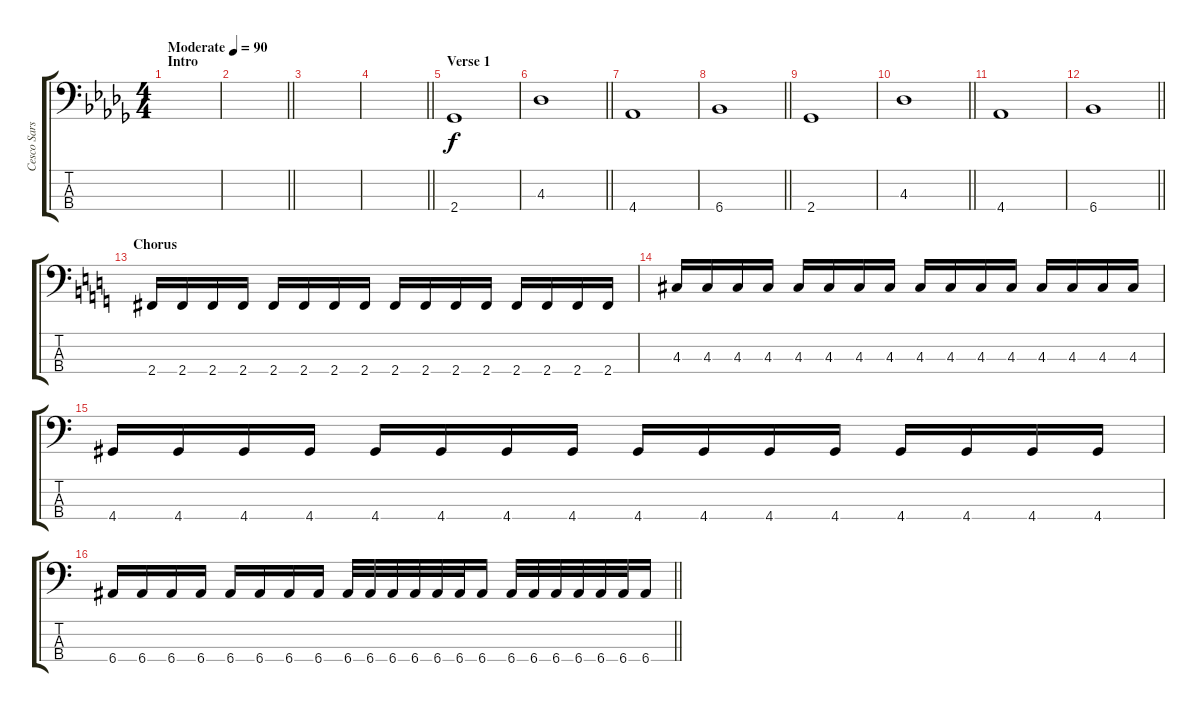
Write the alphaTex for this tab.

\track ("Cesco Sarsano (Bass)" "Cesco Sars") {instrument electricbassfinger}
\staff {score tabs}
\tuning (G2 D2 A1 E1) {hide}
\ts (4 4)
\section ("" "Intro")
\tempo (90 "Moderate")
\clef f4
\ks db
|
\barLineRight lightlight
|
|
\barLineRight lightlight
|
\section ("" "Verse 1")
2.4.1 |
\barLineRight lightlight
4.3.1 |
4.4.1 |
\barLineRight lightlight
6.4.1 |
2.4.1 |
\barLineRight lightlight
4.3.1 |
4.4.1 |
\barLineRight lightlight
6.4.1 |
\section ("" "Chorus")
\ks c
2.4.16 2.4.16 2.4.16 2.4.16 2.4.16 2.4.16 2.4.16 2.4.16 2.4.16 2.4.16 2.4.16 2.4.16 2.4.16 2.4.16 2.4.16 2.4.16 |
4.3.16 4.3.16 4.3.16 4.3.16 4.3.16 4.3.16 4.3.16 4.3.16 4.3.16 4.3.16 4.3.16 4.3.16 4.3.16 4.3.16 4.3.16 4.3.16 |
4.4.16 4.4.16 4.4.16 4.4.16 4.4.16 4.4.16 4.4.16 4.4.16 4.4.16 4.4.16 4.4.16 4.4.16 4.4.16 4.4.16 4.4.16 4.4.16 |
\barLineRight lightlight
6.4.16 6.4.16 6.4.16 6.4.16 6.4.16 6.4.16 6.4.16 6.4.16 6.4.32 6.4.32 6.4.32 6.4.32 6.4.32 6.4.32 6.4.16 6.4.32 6.4.32 6.4.32 6.4.32 6.4.32 6.4.32 6.4.16
